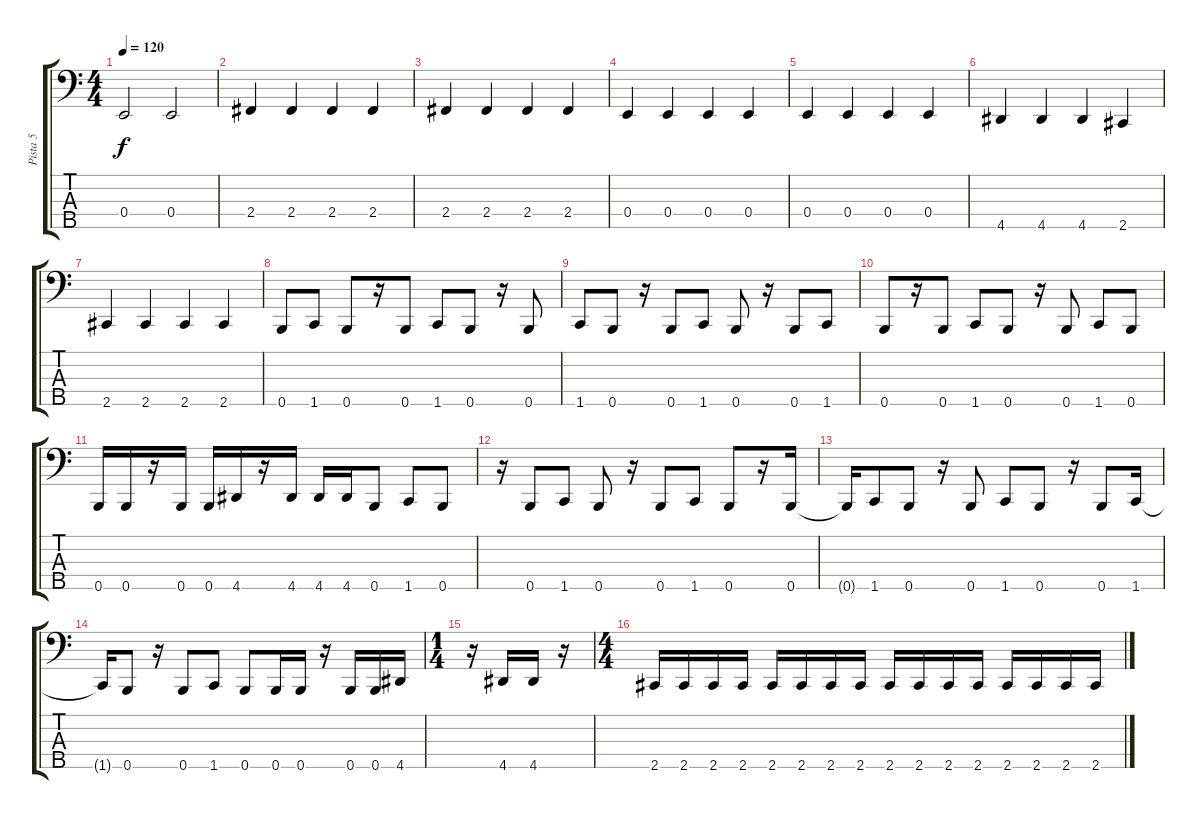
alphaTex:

\track ("Pista 5" "Pista 5") {instrument electricbasspick}
\staff {score tabs}
\tuning (G2 D2 A1 E1 B0) {hide}
\ts (4 4)
\tempo 120
\clef f4
\ks c
0.4.2{dy f} 0.4.2 |
2.4.4 2.4.4 2.4.4 2.4.4 |
2.4.4 2.4.4 2.4.4 2.4.4 |
0.4.4 0.4.4 0.4.4 0.4.4 |
0.4.4 0.4.4 0.4.4 0.4.4 |
4.5.4 4.5.4 4.5.4 2.5.4 |
2.5.4 2.5.4 2.5.4 2.5.4 |
0.5.8 1.5.8 0.5.8 r.16 0.5.8 1.5.8 0.5.8 r.16 0.5.8 |
1.5.8 0.5.8 r.16 0.5.8 1.5.8 0.5.8 r.16 0.5.8 1.5.8 |
0.5.8 r.16 0.5.8 1.5.8 0.5.8 r.16 0.5.8 1.5.8 0.5.8 |
0.5.16 0.5.16 r.16 0.5.16 0.5.16 4.5.16 r.16 4.5.16 4.5.16 4.5.16 0.5.8 1.5.8 0.5.8 |
r.16 0.5.8 1.5.8 0.5.8 r.16 0.5.8 1.5.8 0.5.8 r.16 0.5.16 |
0.5{t}.16 1.5.8 0.5.8 r.16 0.5.8 1.5.8 0.5.8 r.16 0.5.8 1.5.16 |
1.5{t}.16 0.5.8 r.16 0.5.8 1.5.8 0.5.8 0.5.16 0.5.16 r.16 0.5.16 0.5.16 4.5.16 |
\ts (1 4)
r.16 4.5.16 4.5.16 r.16 |
\ts (4 4)
2.5.16 2.5.16 2.5.16 2.5.16 2.5.16 2.5.16 2.5.16 2.5.16 2.5.16 2.5.16 2.5.16 2.5.16 2.5.16 2.5.16 2.5.16 2.5.16
